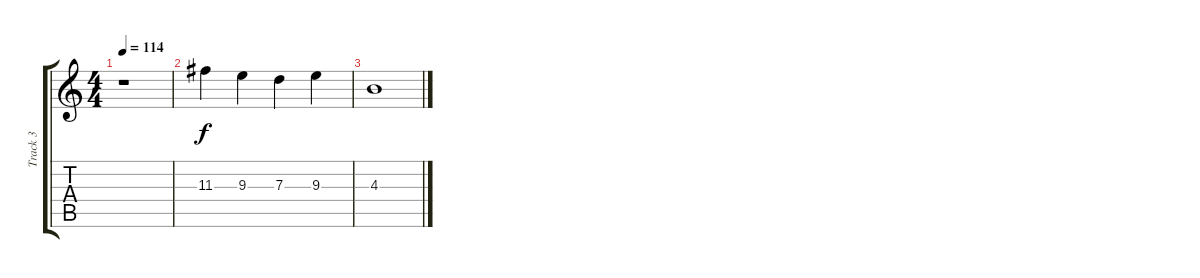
\track ("Track 3" "Track 3") {instrument electricguitarjazz}
\staff {score tabs}
\tuning (E4 B3 G3 D3 A2 D2) {hide}
\ts (4 4)
\tempo 114
\clef g2
\ks c
r.1{dy f} |
11.3.4 9.3.4 7.3.4 9.3.4 |
4.3.1
